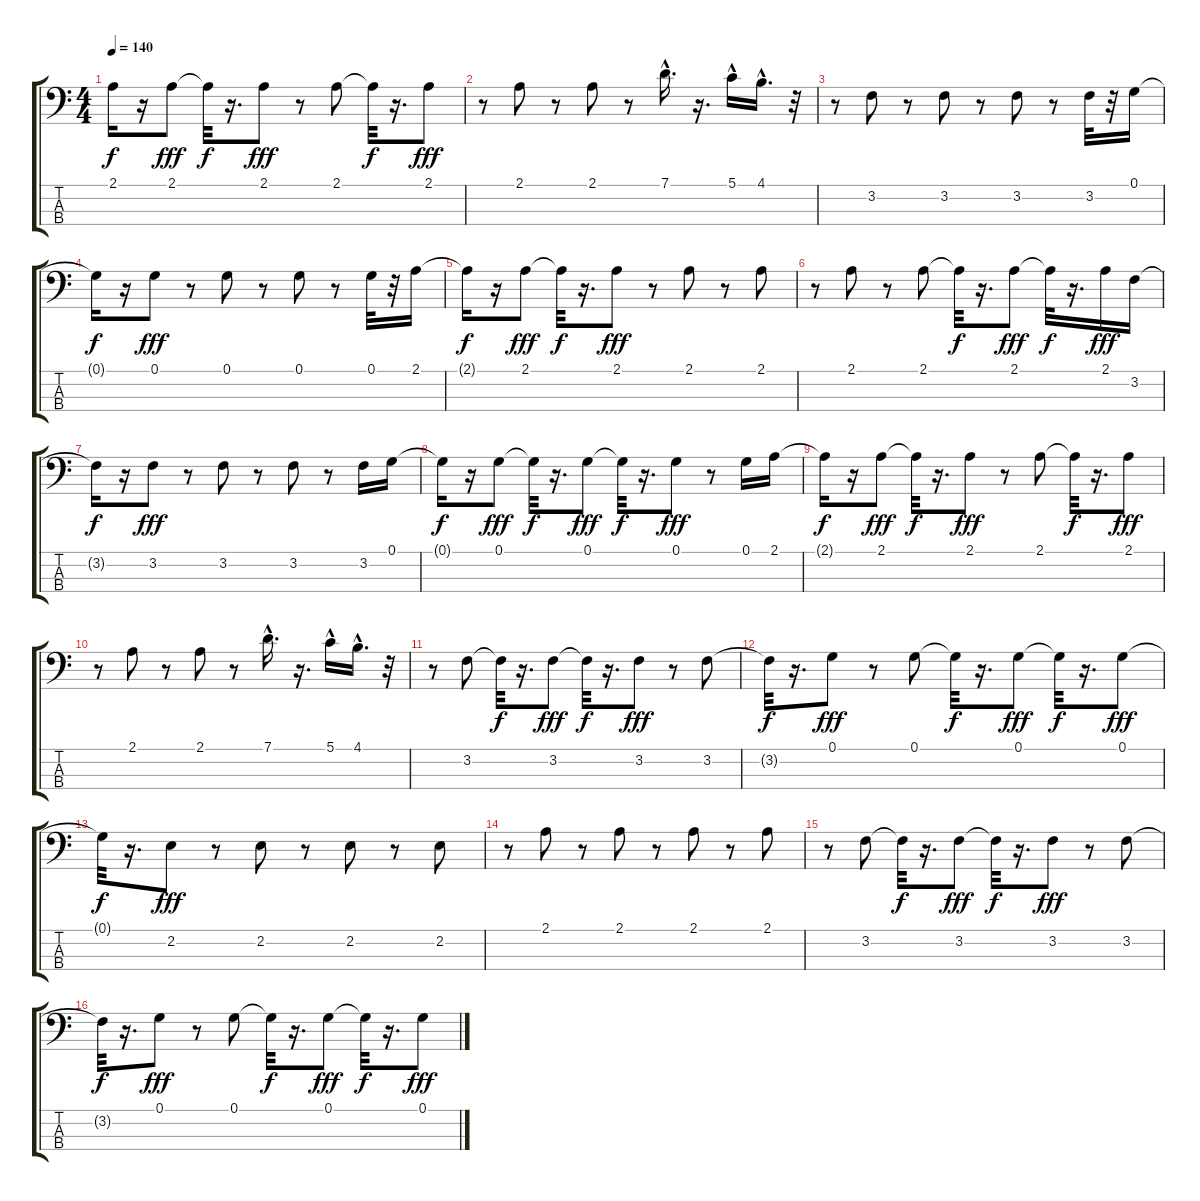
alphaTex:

\track "" {instrument synthbass2}
\staff {score tabs}
\tuning (G2 D2 A1 E1) {hide}
\ts (4 4)
\tempo 140
\clef f4
\ks c
2.1{t}.16{dy f} r.16 2.1.8{dy fff} 2.1{t}.32{dy f} r.16{d} 2.1.8{dy fff} r.8 2.1.8 2.1{t}.32{dy f} r.16{d} 2.1.8{dy fff} |
r.8 2.1.8 r.8 2.1.8 r.8 7.1{hac}.16{d} r.16{d} 5.1{hac}.16 4.1{hac}.16{d} r.32 |
r.8 3.2.8 r.8 3.2.8 r.8 3.2.8 r.8 3.2.32 r.32 0.1.16 |
0.1{t}.16{dy f} r.16 0.1.8{dy fff} r.8 0.1.8 r.8 0.1.8 r.8 0.1.32 r.32 2.1.16 |
2.1{t}.16{dy f} r.16 2.1.8{dy fff} 2.1{t}.32{dy f} r.16{d} 2.1.8{dy fff} r.8 2.1.8 r.8 2.1.8 |
r.8 2.1.8 r.8 2.1.8 2.1{t}.32{dy f} r.16{d} 2.1.8{dy fff} 2.1{t}.32{dy f} r.16{d} 2.1.16{dy fff} 3.2.16 |
3.2{t}.16{dy f} r.16 3.2.8{dy fff} r.8 3.2.8 r.8 3.2.8 r.8 3.2.16 0.1.16 |
0.1{t}.16{dy f} r.16 0.1.8{dy fff} 0.1{t}.32{dy f} r.16{d} 0.1.8{dy fff} 0.1{t}.32{dy f} r.16{d} 0.1.8{dy fff} r.8 0.1.16 2.1.16 |
2.1{t}.16{dy f} r.16 2.1.8{dy fff} 2.1{t}.32{dy f} r.16{d} 2.1.8{dy fff} r.8 2.1.8 2.1{t}.32{dy f} r.16{d} 2.1.8{dy fff} |
r.8 2.1.8 r.8 2.1.8 r.8 7.1{hac}.16{d} r.16{d} 5.1{hac}.16 4.1{hac}.16{d} r.32 |
r.8 3.2.8 3.2{t}.32{dy f} r.16{d} 3.2.8{dy fff} 3.2{t}.32{dy f} r.16{d} 3.2.8{dy fff} r.8 3.2.8 |
3.2{t}.32{dy f} r.16{d} 0.1.8{dy fff} r.8 0.1.8 0.1{t}.32{dy f} r.16{d} 0.1.8{dy fff} 0.1{t}.32{dy f} r.16{d} 0.1.8{dy fff} |
0.1{t}.32{dy f} r.16{d} 2.2.8{dy fff} r.8 2.2.8 r.8 2.2.8 r.8 2.2.8 |
r.8 2.1.8 r.8 2.1.8 r.8 2.1.8 r.8 2.1.8 |
r.8 3.2.8 3.2{t}.32{dy f} r.16{d} 3.2.8{dy fff} 3.2{t}.32{dy f} r.16{d} 3.2.8{dy fff} r.8 3.2.8 |
3.2{t}.32{dy f} r.16{d} 0.1.8{dy fff} r.8 0.1.8 0.1{t}.32{dy f} r.16{d} 0.1.8{dy fff} 0.1{t}.32{dy f} r.16{d} 0.1.8{dy fff}
